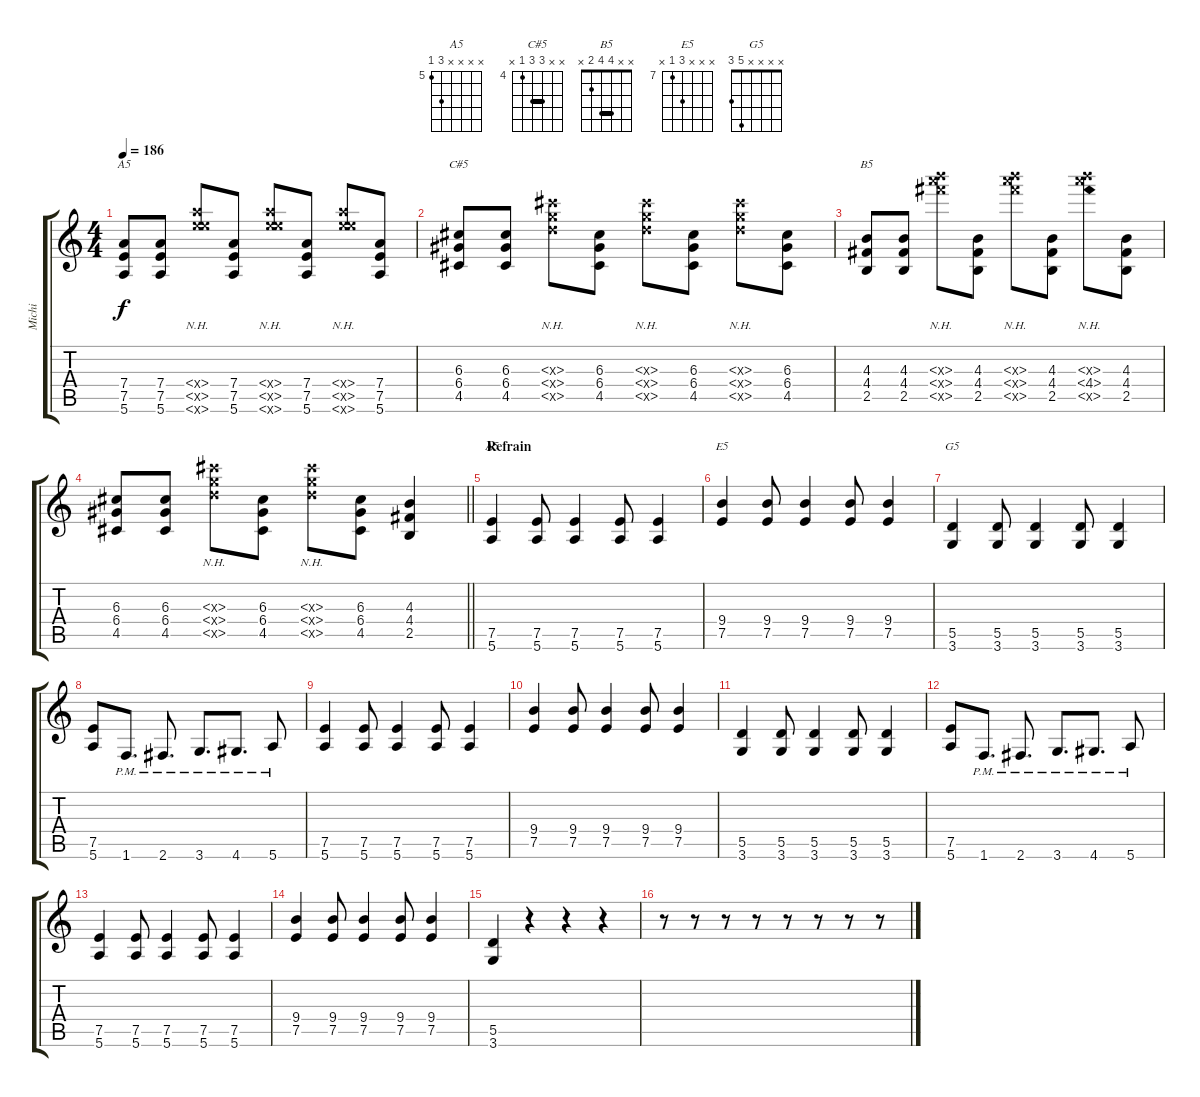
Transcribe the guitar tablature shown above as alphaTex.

\track ("Michi" "Michi") {instrument distortionguitar}
\staff {score tabs}
\tuning (E4 B3 G3 D3 A2 E2) {hide}
\chord ("A5" x x x 7 7 5) {firstfret 5 barre 7}
\chord ("C#5" x x 6 6 4 x) {firstfret 4 barre 6}
\chord ("B5" x x 4 4 2 x) {barre 4}
\chord ("A5" x x x x 7 5) {firstfret 5}
\chord ("E5" x x x 9 7 x) {firstfret 7}
\chord ("G5" x x x x 5 3)
\ts (4 4)
\tempo 186
\clef g2
\ks c
(7.4 7.5 5.6).8{ch "A5" dy f} (7.4 7.5 5.6).8 (7.4{nh x} 7.5{nh x} 5.6{nh x}).8 (7.4 7.5 5.6).8 (7.4{nh x} 7.5{nh x} 5.6{nh x}).8 (7.4 7.5 5.6).8 (7.4{nh x} 7.5{nh x} 5.6{nh x}).8 (7.4 7.5 5.6).8 |
(6.3 6.4 4.5).8{ch "C#5"} (6.3 6.4 4.5).8 (6.3{nh x} 6.4{nh x} 4.5{nh x}).8 (6.3 6.4 4.5).8 (6.3{nh x} 6.4{nh x} 4.5{nh x}).8 (6.3 6.4 4.5).8 (6.3{nh x} 6.4{nh x} 4.5{nh x}).8 (6.3 6.4 4.5).8 |
(4.3 4.4 2.5).8{ch "B5"} (4.3 4.4 2.5).8 (4.3{nh x} 4.4{nh x} 2.5{nh x}).8 (4.3 4.4 2.5).8 (4.3{nh x} 4.4{nh x} 2.5{nh x}).8 (4.3 4.4 2.5).8 (4.3{nh x} 4.4{nh} 2.5{nh x}).8 (4.3 4.4 2.5).8 |
\barLineRight lightlight
(6.3 6.4 4.5).8 (6.3 6.4 4.5).8 (6.3{nh x} 6.4{nh x} 4.5{nh x}).8 (6.3 6.4 4.5).8 (6.3{nh x} 6.4{nh x} 4.5{nh x}).8 (6.3 6.4 4.5).8 (4.3 4.4 2.5).4 |
\section ("" "Refrain")
(7.5 5.6).4{ch "A5"} (7.5 5.6).8 (7.5 5.6).4 (7.5 5.6).8 (7.5 5.6).4 |
(9.4 7.5).4{ch "E5"} (9.4 7.5).8 (9.4 7.5).4 (9.4 7.5).8 (9.4 7.5).4 |
(5.5 3.6).4{ch "G5"} (5.5 3.6).8 (5.5 3.6).4 (5.5 3.6).8 (5.5 3.6).4 |
(7.5 5.6).8 1.6{pm}.8{d} 2.6{pm}.8{d} 3.6{pm}.8{d} 4.6{pm}.8{d} 5.6{pm}.8 |
(7.5 5.6).4 (7.5 5.6).8 (7.5 5.6).4 (7.5 5.6).8 (7.5 5.6).4 |
(9.4 7.5).4 (9.4 7.5).8 (9.4 7.5).4 (9.4 7.5).8 (9.4 7.5).4 |
(5.5 3.6).4 (5.5 3.6).8 (5.5 3.6).4 (5.5 3.6).8 (5.5 3.6).4 |
(7.5 5.6).8 1.6{pm}.8{d} 2.6{pm}.8{d} 3.6{pm}.8{d} 4.6{pm}.8{d} 5.6{pm}.8 |
(7.5 5.6).4 (7.5 5.6).8 (7.5 5.6).4 (7.5 5.6).8 (7.5 5.6).4 |
(9.4 7.5).4 (9.4 7.5).8 (9.4 7.5).4 (9.4 7.5).8 (9.4 7.5).4 |
(5.5 3.6).4 r.4 r.4 r.4 |
r.8 r.8 r.8 r.8 r.8 r.8 r.8 r.8
